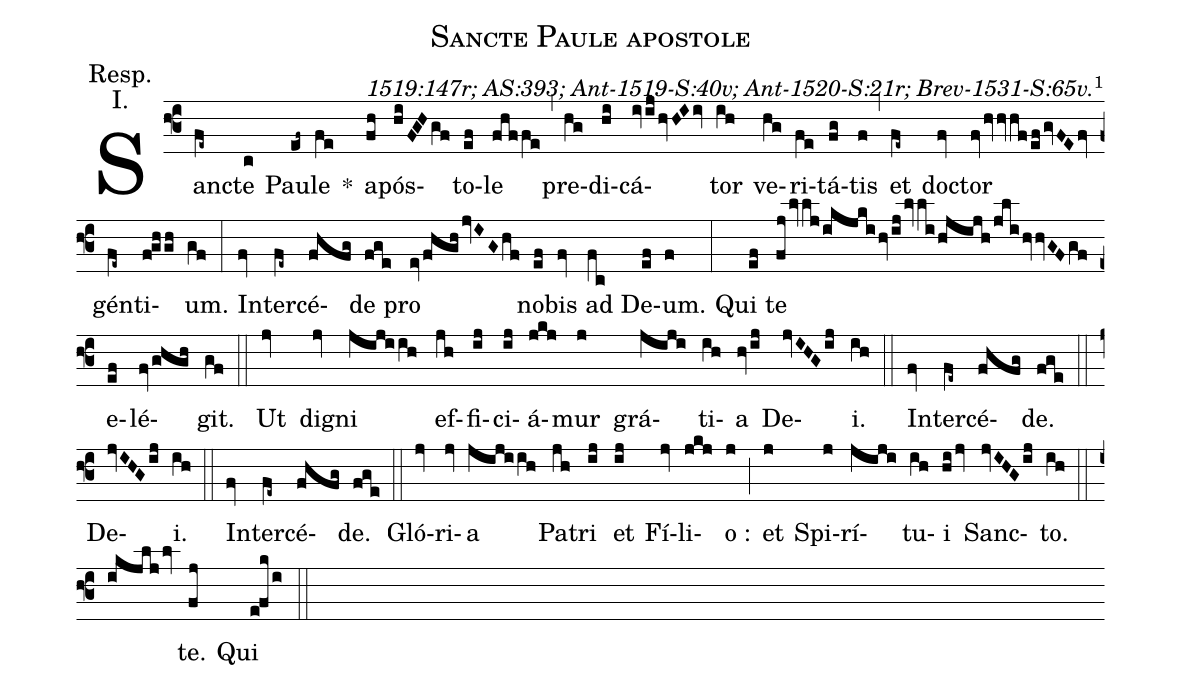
name: Sancte Paule apostole;
commentary: 1519:147r; AS:393; Ant-1519-S:40v; Ant-1520-S:21r; Brev-1531-S:65v.\footnote{1519:147r has no flats.};
annotation: Resp.;
annotation: I.;
%%
(f3)
Sanc(fe~)te(c) Pau(ef~)le(fe) *() a(fh)pós(hiFGHgf)to(ef)le(fhffe) (,)
pre(hg)di(hi)cá(ivijhvHIiv)tor(ih) ve(hg)ri(fe)tá(fg)tis(f) (,)
et(fe~) doc(fv)tor(fvhvhvhfefgvFEfv) gén(fe~)ti(fghgh)um.(gf) (:)

In(fv)ter(fe~)cé(fhfg)de(fge) pro(evfhghjvIGhf) no(ef)bis(fv) ad(fc) De(ef)um.(f) (:)

Qui(ef) te(fjlvljikjkihvijlvlihjijhjlihvhvGFgf) e(ef)lé(fvghgh)git.(gf) (::)

Ut(jv) dig(jv)ni(jijiih) ef(jh)fi(ij)ci(ij)á(jkj)mur(j) grá(jiji)ti(ih)a(hvij) De(jvIHGij)i.(ih) (::)

In(fv)ter(fe~)cé(fhfg)de.(fge) (::)

De(jvIHGij)i.(ih) (::)

In(fv)ter(fe~)cé(fhfg)de.(fge) (::)

Gló(jv)ri(jv)a(jijiih) Pa(jh)tri(ij) et(ij) Fí(jv)li(jkj)o :(j) (;)
et(j) Spi(j)rí(jiji)tu(ih)i(hijv) Sanc(jvIHGij)to.(ih) (::)

(ikjljlv) te.(fj) Qui(efki) (::)
